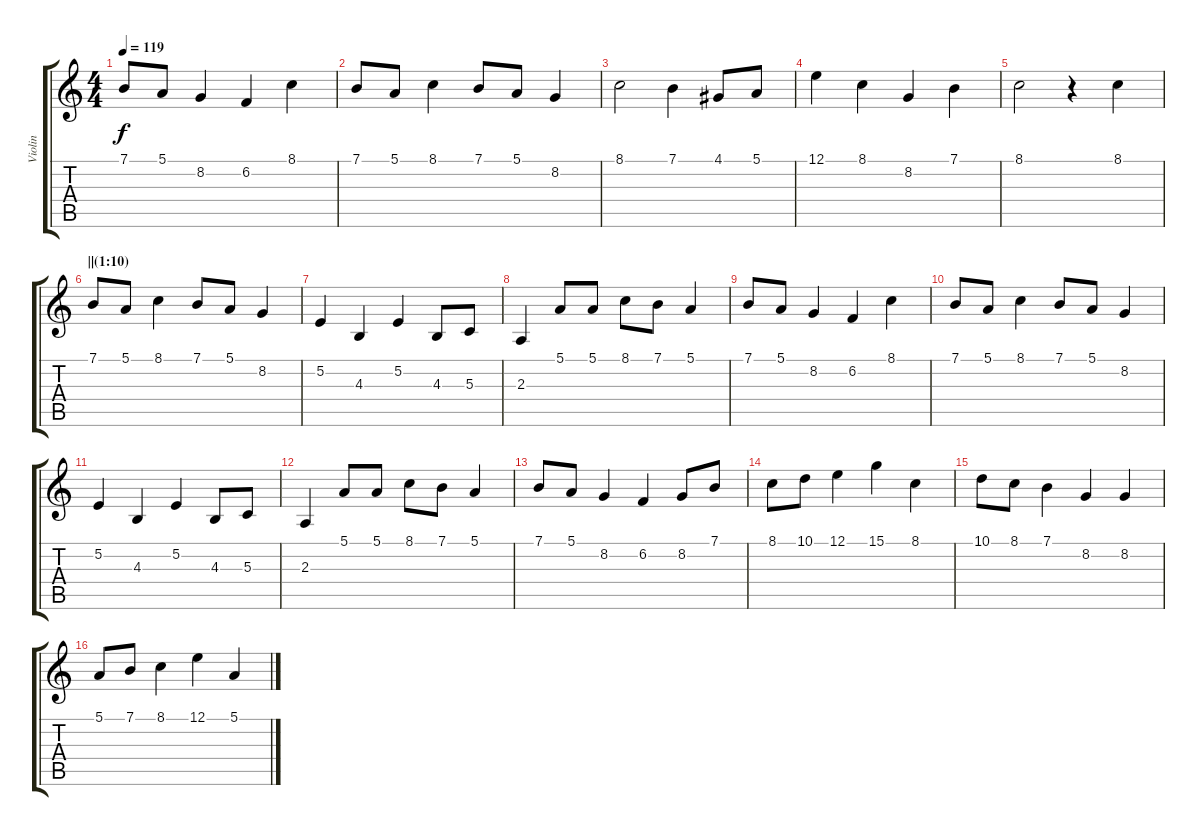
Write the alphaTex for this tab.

\track ("Violin" "Violin") {instrument violin}
\staff {score tabs}
\tuning (E4 B3 G3 D3 A2 E2) {hide}
\ts (4 4)
\tempo 119
\clef g2
\ks c
7.1.8{dy f} 5.1.8 8.2.4 6.2.4 8.1.4 |
7.1.8 5.1.8 8.1.4 7.1.8 5.1.8 8.2.4 |
8.1.2 7.1.4 4.1.8 5.1.8 |
12.1.4 8.1.4 8.2.4 7.1.4 |
8.1.2 r.4 8.1.4 |
\section ("" "||(1:10)")
7.1.8 5.1.8 8.1.4 7.1.8 5.1.8 8.2.4 |
5.2.4 4.3.4 5.2.4 4.3.8 5.3.8 |
2.3.4 5.1.8 5.1.8 8.1.8 7.1.8 5.1.4 |
7.1.8 5.1.8 8.2.4 6.2.4 8.1.4 |
7.1.8 5.1.8 8.1.4 7.1.8 5.1.8 8.2.4 |
5.2.4 4.3.4 5.2.4 4.3.8 5.3.8 |
2.3.4 5.1.8 5.1.8 8.1.8 7.1.8 5.1.4 |
7.1.8 5.1.8 8.2.4 6.2.4 8.2.8 7.1.8 |
8.1.8 10.1.8 12.1.4 15.1.4 8.1.4 |
10.1.8 8.1.8 7.1.4 8.2.4 8.2.4 |
5.1.8 7.1.8 8.1.4 12.1.4 5.1.4
